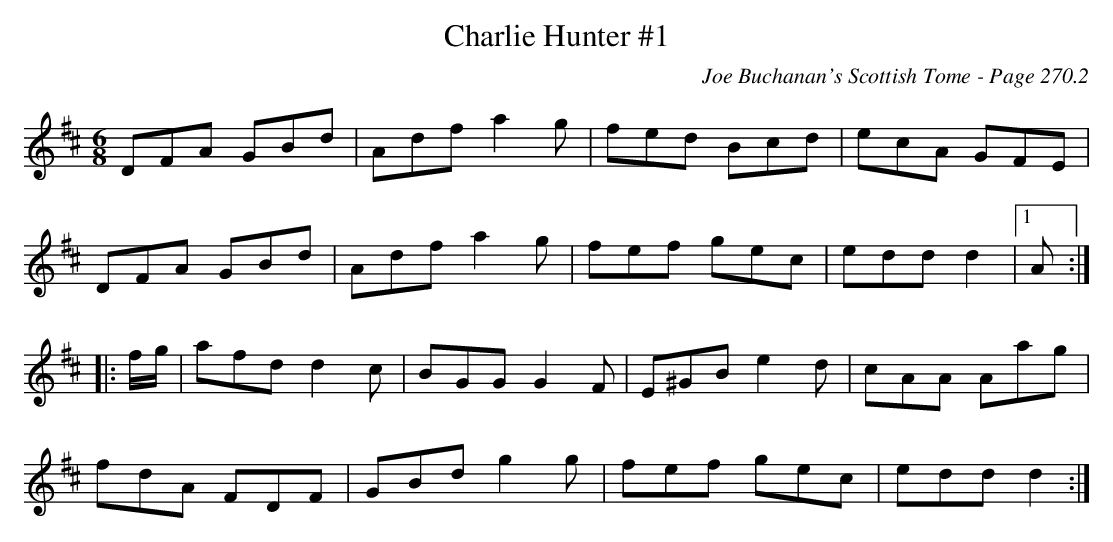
X:1
T:Charlie Hunter #1
C:Joe Buchanan's Scottish Tome - Page 270.2
L:1/8
M:6/8
K:D
DFA GBd | Adf a2 g | fed Bcd | ecA GFE |
DFA GBd | Adf a2 g | fef gec | edd d2 |1 A :|
|: f/g/ | afd d2 c | BGG G2 F | E^GB e2 d | cAA Aag |
fdA FDF | GBd g2 g | fef gec | edd d2 :|
